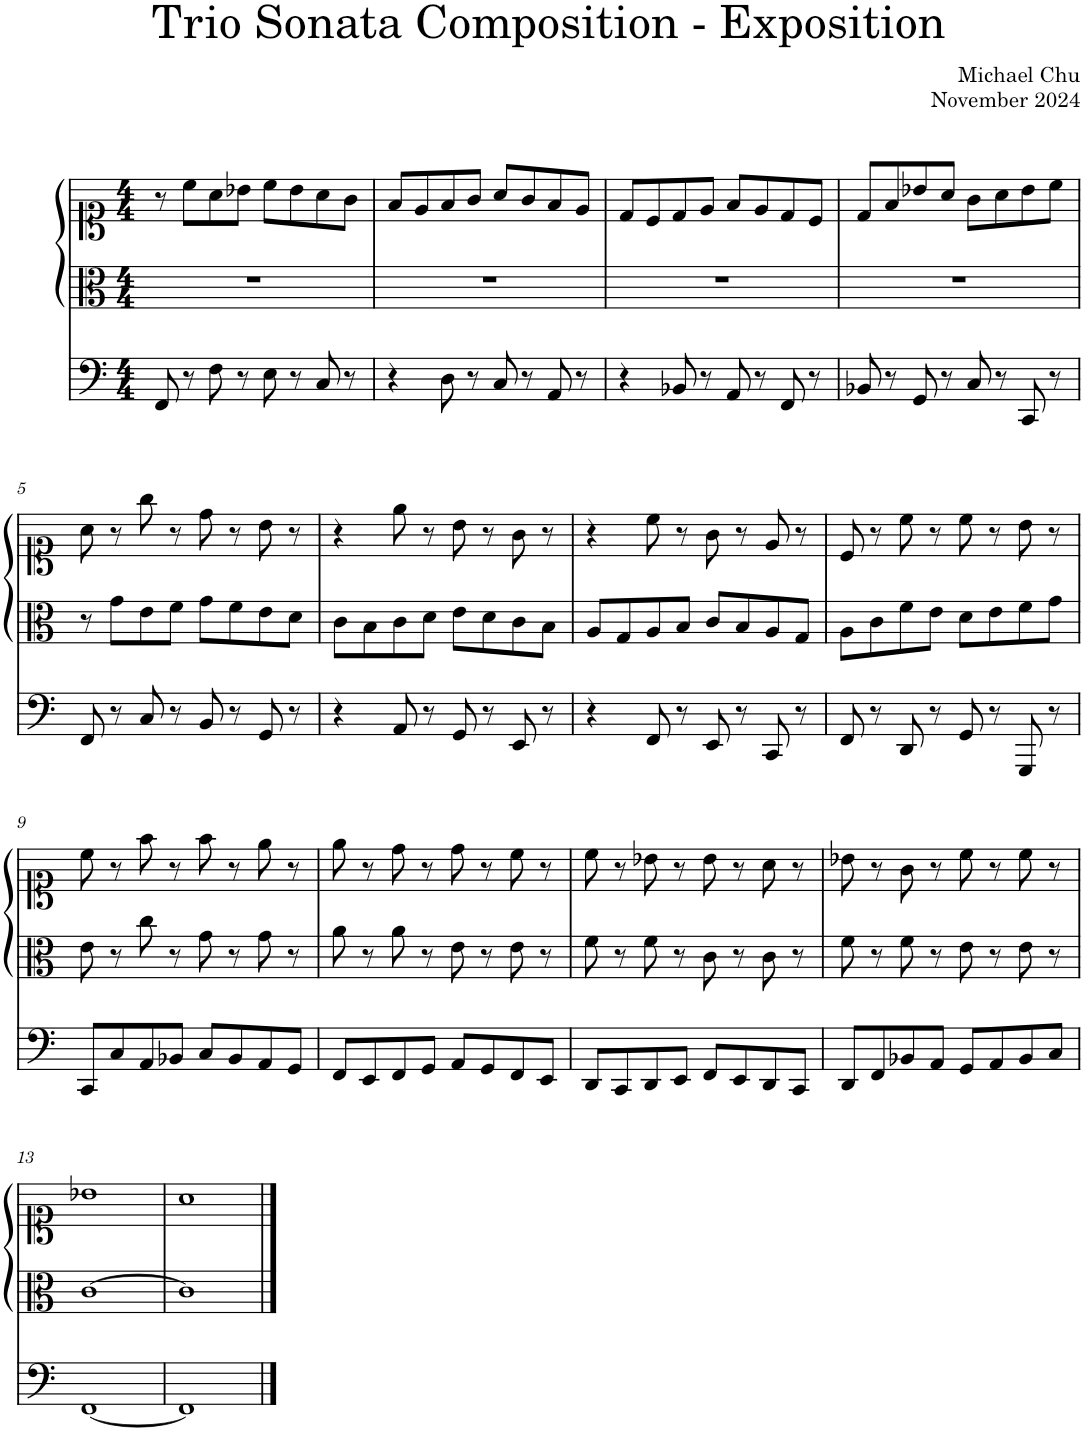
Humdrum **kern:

**kern	**kern	**kern
*part1	*part1	*part1
*staff3	*staff2	*staff1
*I"Piano	*	*
*I'Pno.	*	*
*clefF4	*clefC3	*clefC1
*k[]	*k[]	*k[]
*M4/4	*M4/4	*M4/4
=1	=1	=1
8FF/	1r	8r
8r	.	8cc\L
8F\	.	8a\
8r	.	8b-X\J
8E\	.	8cc\L
8r	.	8b-\
8C/	.	8a\
8r	.	8g\J
=2	=2	=2
4r	1r	8f/L
.	.	8e/
8D\	.	8f/
8r	.	8g/J
8C/	.	8a/L
8r	.	8g/
8AA/	.	8f/
8r	.	8e/J
=3	=3	=3
4r	1r	8d/L
.	.	8c/
8BB-X/	.	8d/
8r	.	8e/J
8AA/	.	8f/L
8r	.	8e/
8FF/	.	8d/
8r	.	8c/J
=4	=4	=4
8BB-X/	1r	8d/L
8r	.	8f/
8GG/	.	8b-X/
8r	.	8a/J
8C/	.	8g\L
8r	.	8a\
8CC/	.	8b-\
8r	.	8cc\J
!!LO:LB:g=z
=5	=5	=5
8FF/	8r	8a\
8r	8g\L	8r
8C/	8e\	8gg\
8r	8f\J	8r
8BB/	8g\L	8dd\
8r	8f\	8r
8GG/	8e\	8b\
8r	8d\J	8r
=6	=6	=6
4r	8c\L	4r
.	8B\	.
8AA/	8c\	8ee\
8r	8d\J	8r
8GG/	8e\L	8b\
8r	8d\	8r
8EE/	8c\	8g\
8r	8B\J	8r
=7	=7	=7
4r	8A/L	4r
.	8G/	.
8FF/	8A/	8cc\
8r	8B/J	8r
8EE/	8c/L	8g\
8r	8B/	8r
8CC/	8A/	8e/
8r	8G/J	8r
=8	=8	=8
8FF/	8A\L	8c/
8r	8c\	8r
8DD/	8f\	8cc\
8r	8e\J	8r
8GG/	8d\L	8cc\
8r	8e\	8r
8GGG/	8f\	8b\
8r	8g\J	8r
!!LO:LB:g=z
=9	=9	=9
8CC/L	8e\	8cc\
8C/	8r	8r
8AA/	8cc\	8ff\
8BB-X/J	8r	8r
8C/L	8g\	8ff\
8BB-/	8r	8r
8AA/	8g\	8ee\
8GG/J	8r	8r
=10	=10	=10
8FF/L	8a\	8ee\
8EE/	8r	8r
8FF/	8a\	8dd\
8GG/J	8r	8r
8AA/L	8e\	8dd\
8GG/	8r	8r
8FF/	8e\	8cc\
8EE/J	8r	8r
=11	=11	=11
8DD/L	8f\	8cc\
8CC/	8r	8r
8DD/	8f\	8b-X\
8EE/J	8r	8r
8FF/L	8c\	8b-\
8EE/	8r	8r
8DD/	8c\	8a\
8CC/J	8r	8r
=12	=12	=12
8DD/L	8f\	8b-X\
8FF/	8r	8r
8BB-X/	8f\	8g\
8AA/J	8r	8r
8GG/L	8e\	8cc\
8AA/	8r	8r
8BB-/	8e\	8cc\
8C/J	8r	8r
!!LO:LB:g=z
=13	=13	=13
[1FF	[1c	1b-X
=14	=14	=14
1FF]	1c]	1a
==	==	==
*-	*-	*-
